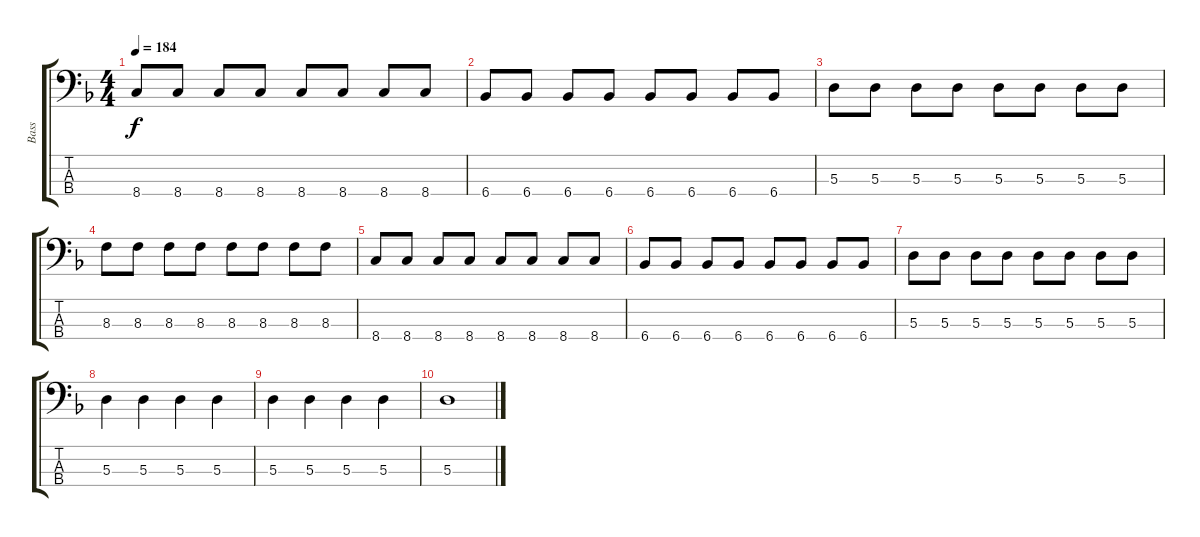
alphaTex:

\track ("Bass" "Bass") {instrument electricbasspick}
\staff {score tabs}
\tuning (G2 D2 A1 E1) {hide}
\ts (4 4)
\tempo 184
\clef f4
\ks f
8.4.8{dy f} 8.4.8 8.4.8 8.4.8 8.4.8 8.4.8 8.4.8 8.4.8 |
6.4.8 6.4.8 6.4.8 6.4.8 6.4.8 6.4.8 6.4.8 6.4.8 |
5.3.8 5.3.8 5.3.8 5.3.8 5.3.8 5.3.8 5.3.8 5.3.8 |
8.3.8 8.3.8 8.3.8 8.3.8 8.3.8 8.3.8 8.3.8 8.3.8 |
8.4.8 8.4.8 8.4.8 8.4.8 8.4.8 8.4.8 8.4.8 8.4.8 |
6.4.8 6.4.8 6.4.8 6.4.8 6.4.8 6.4.8 6.4.8 6.4.8 |
5.3.8 5.3.8 5.3.8 5.3.8 5.3.8 5.3.8 5.3.8 5.3.8 |
5.3.4 5.3.4 5.3.4 5.3.4 |
5.3.4 5.3.4 5.3.4 5.3.4 |
5.3.1
